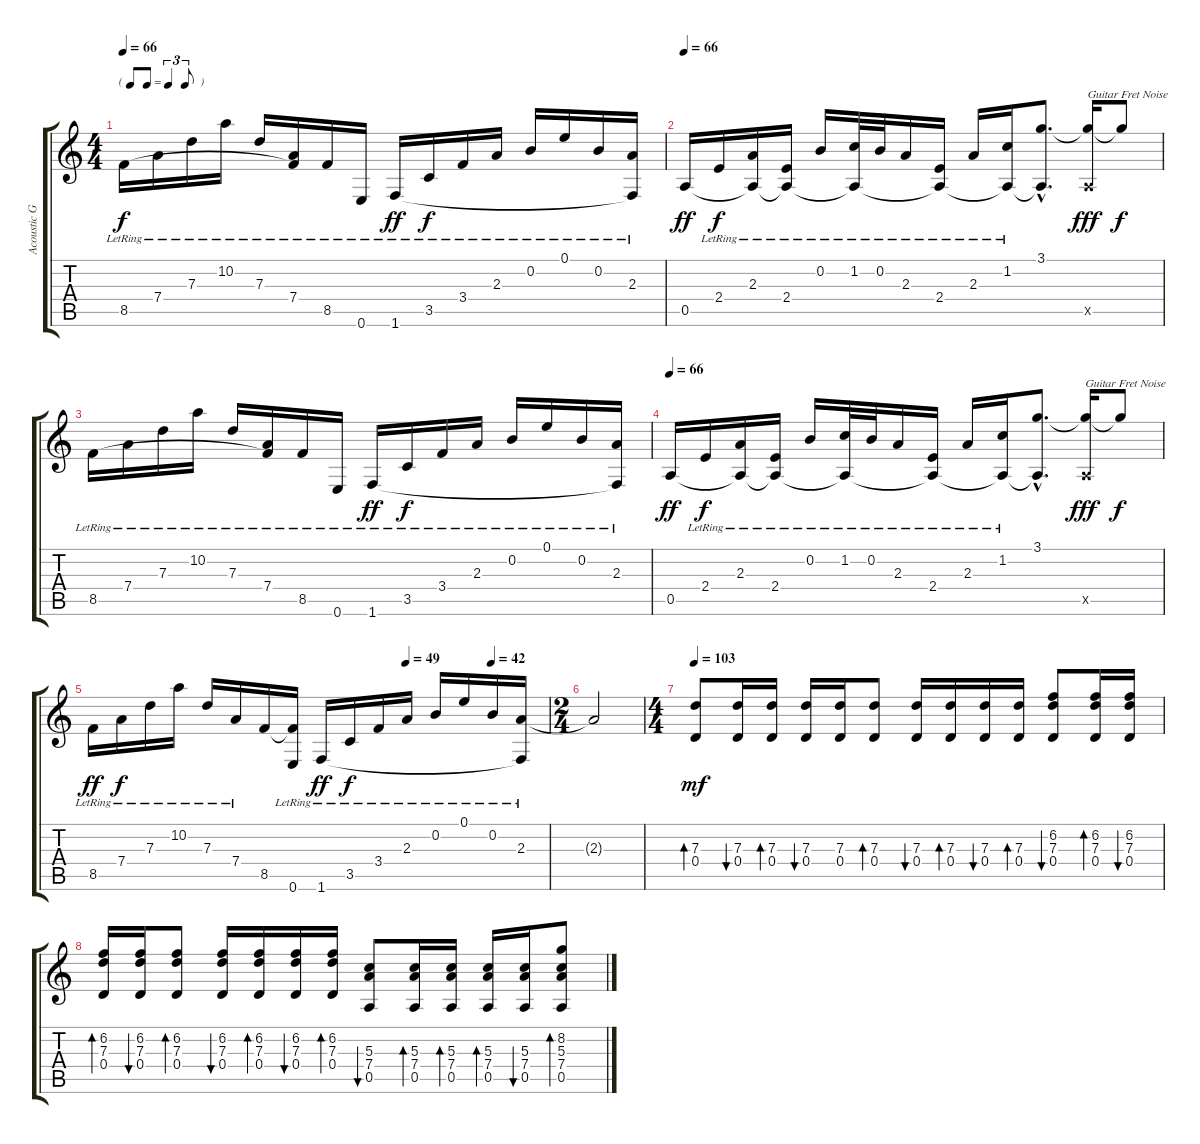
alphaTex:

\track ("Acoustic Guitar" "Acoustic G") {instrument acousticguitarsteel}
\staff {score tabs}
\tuning (E4 B3 G3 D3 A2 E2) {hide}
\ts (4 4)
\tf triplet8th
\tempo 66
\clef g2
\ks c
8.5{lr}.16{dy f instrument acousticguitarsteel} 7.4{lr}.16 7.3{lr}.16 10.2{lr}.16 7.3{lr}.16 (7.4{lr} 8.5{t}).16 8.5{lr}.16 0.6{lr}.16 1.6{lr}.16{dy ff} 3.5{lr}.16{dy f} 3.4{lr}.16 2.3{lr}.16 0.2{lr}.16 0.1{lr}.16 0.2{lr}.16 (2.3{lr} 1.6{t}).16 |
\tempo 66
0.5.16{dy ff} 2.4{lr}.16{dy f} (2.3{lr} 0.5{t}).16 (2.4{lr} 0.5{t}).16 0.2{lr}.16 (1.2{lr} 0.5{t}).32 0.2{lr}.32 2.3{lr}.16 (2.4{lr} 0.5{t}).16 2.3{lr}.16 (1.2{lr} 0.5{t}).16 (3.1{hac} 0.5{hac t}).8{d} (3.1{t} 0.5{x}).16{txt "Guitar Fret Noise" dy fff instrument guitarfretnoise} 3.1{t}.8{dy f} |
8.5{lr}.16{instrument acousticguitarsteel} 7.4{lr}.16 7.3{lr}.16 10.2{lr}.16 7.3{lr}.16 (7.4{lr} 8.5{t}).16 8.5{lr}.16 0.6{lr}.16 1.6{lr}.16{dy ff} 3.5{lr}.16{dy f} 3.4{lr}.16 2.3{lr}.16 0.2{lr}.16 0.1{lr}.16 0.2{lr}.16 (2.3{lr} 1.6{t}).16 |
\tempo 66
0.5.16{dy ff} 2.4{lr}.16{dy f} (2.3{lr} 0.5{t}).16 (2.4{lr} 0.5{t}).16 0.2{lr}.16 (1.2{lr} 0.5{t}).32 0.2{lr}.32 2.3{lr}.16 (2.4{lr} 0.5{t}).16 2.3{lr}.16 (1.2{lr} 0.5{t}).16 (3.1{hac} 0.5{hac t}).8{d} (3.1{t} 0.5{x}).16{txt "Guitar Fret Noise" dy fff instrument guitarfretnoise} 3.1{t}.8{dy f} |
\tempo (49 0.6875)
\tempo (42 0.875)
8.5{lr}.16{dy ff instrument acousticguitarsteel} 7.4{lr}.16{dy f} 7.3{lr}.16 10.2{lr}.16 7.3{lr}.16 7.4{lr}.16 8.5.16 (8.5{t} 0.6{lr}).16 1.6{lr}.16{dy ff} 3.5{lr}.16{dy f} 3.4{lr}.16 2.3{lr}.16 0.2{lr}.16 0.1{lr}.16 0.2{lr}.16 (2.3{lr} 1.6{t}).16 |
\ts (2 4)
2.3{t}.2 |
\ts (4 4)
\tempo 103
(7.3 0.4).8{bd 60 dy mf} (7.3 0.4).16{bu 120} (7.3 0.4).16{bd 120} (7.3 0.4).16{bu 120} (7.3 0.4).16 (7.3 0.4).8{bd 120} (7.3 0.4).16{bu 120} (7.3 0.4).16{bd 120} (7.3 0.4).16{bu 120} (7.3 0.4).16{bd 120} (6.2 7.3 0.4).8{bu 120} (6.2 7.3 0.4).16{bd 120} (6.2 7.3 0.4).16{bu 120} |
(6.2 7.3 0.4).16{bd 120} (6.2 7.3 0.4).16{bu 120} (6.2 7.3 0.4).8{bd 120} (6.2 7.3 0.4).16{bu 120} (6.2 7.3 0.4).16{bd 120} (6.2 7.3 0.4).16{bu 120} (6.2 7.3 0.4).16{bd 120} (5.3 7.4 0.5).8{bu 60} (5.3 7.4 0.5).16{bd 60} (5.3 7.4 0.5).16{bd 60} (5.3 7.4 0.5).16{bd 60} (5.3 7.4 0.5).16{bu 60} (8.2 5.3 7.4 0.5).8{bd 60}
